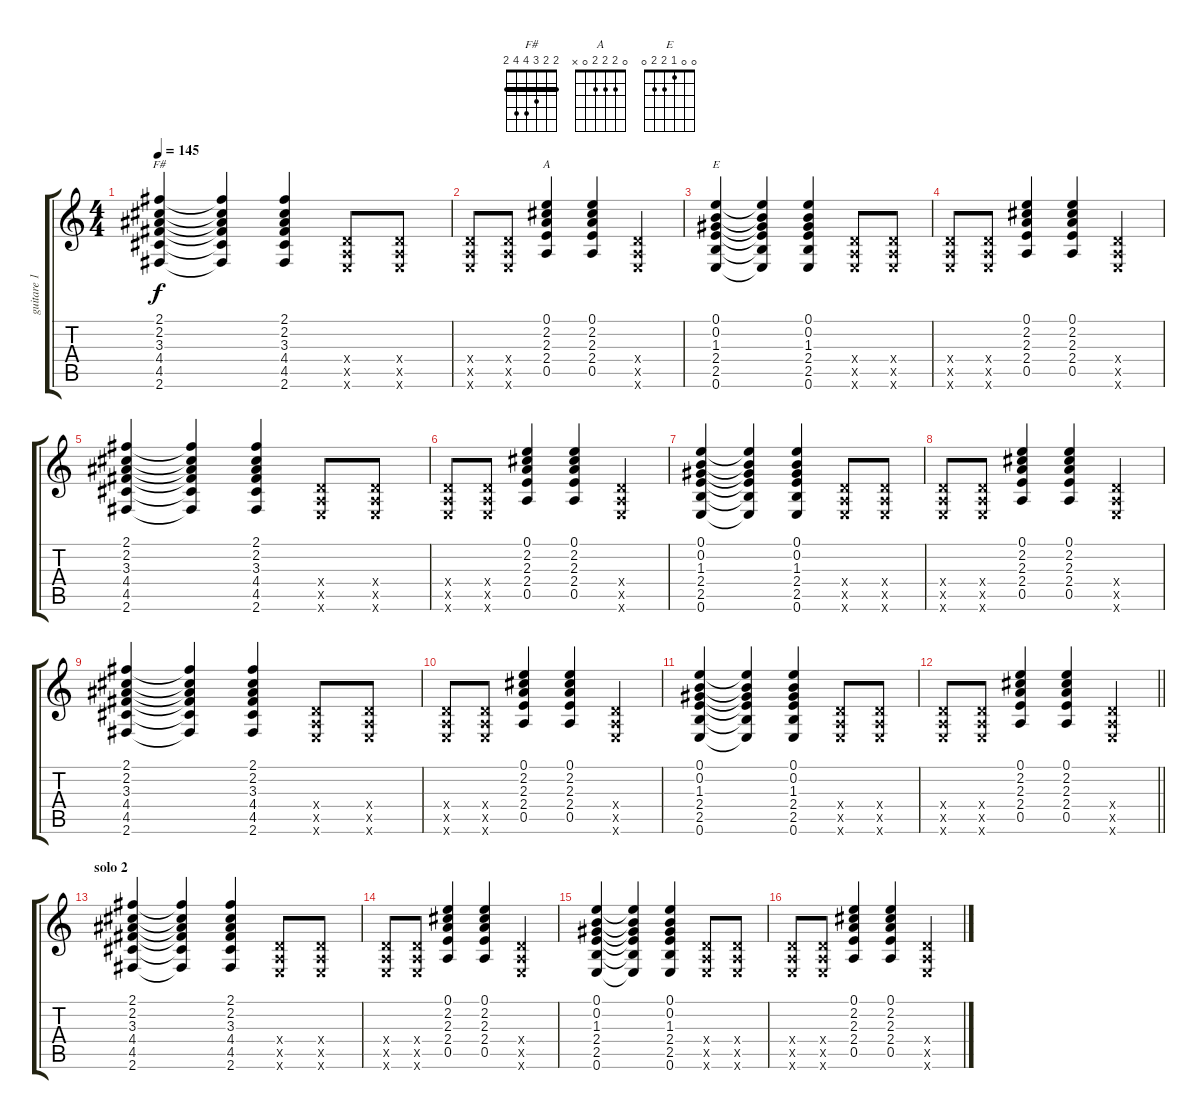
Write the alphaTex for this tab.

\track ("guitare 1" "guitare 1") {instrument acousticguitarsteel}
\staff {score tabs}
\tuning (E4 B3 G3 D3 A2 E2) {hide}
\chord ("F#" 2 2 3 4 4 2) {barre 2}
\chord ("A" 0 2 2 2 0 x)
\chord ("E" 0 0 1 2 2 0)
\ts (4 4)
\tempo 145
\clef g2
\ks c
(2.1 2.2 3.3 4.4 4.5 2.6).4{ch "F#" dy f} (2.1{t} 2.2{t} 3.3{t} 4.4{t} 4.5{t} 2.6{t}).4 (2.1 2.2 3.3 4.4 4.5 2.6).4 (0.4{x} 0.5{x} 0.6{x}).8 (0.4{x} 0.5{x} 0.6{x}).8 |
(0.4{x} 0.5{x} 0.6{x}).8 (0.4{x} 0.5{x} 0.6{x}).8 (0.1 2.2 2.3 2.4 0.5).4{ch "A"} (0.1 2.2 2.3 2.4 0.5).4 (0.4{x} 0.5{x} 0.6{x}).4 |
(0.1 0.2 1.3 2.4 2.5 0.6).4{ch "E"} (0.1{t} 0.2{t} 1.3{t} 2.4{t} 2.5{t} 0.6{t}).4 (0.1 0.2 1.3 2.4 2.5 0.6).4 (0.4{x} 0.5{x} 0.6{x}).8 (0.4{x} 0.5{x} 0.6{x}).8 |
(0.4{x} 0.5{x} 0.6{x}).8 (0.4{x} 0.5{x} 0.6{x}).8 (0.1 2.2 2.3 2.4 0.5).4 (0.1 2.2 2.3 2.4 0.5).4 (0.4{x} 0.5{x} 0.6{x}).4 |
(2.1 2.2 3.3 4.4 4.5 2.6).4 (2.1{t} 2.2{t} 3.3{t} 4.4{t} 4.5{t} 2.6{t}).4 (2.1 2.2 3.3 4.4 4.5 2.6).4 (0.4{x} 0.5{x} 0.6{x}).8 (0.4{x} 0.5{x} 0.6{x}).8 |
(0.4{x} 0.5{x} 0.6{x}).8 (0.4{x} 0.5{x} 0.6{x}).8 (0.1 2.2 2.3 2.4 0.5).4 (0.1 2.2 2.3 2.4 0.5).4 (0.4{x} 0.5{x} 0.6{x}).4 |
(0.1 0.2 1.3 2.4 2.5 0.6).4 (0.1{t} 0.2{t} 1.3{t} 2.4{t} 2.5{t} 0.6{t}).4 (0.1 0.2 1.3 2.4 2.5 0.6).4 (0.4{x} 0.5{x} 0.6{x}).8 (0.4{x} 0.5{x} 0.6{x}).8 |
(0.4{x} 0.5{x} 0.6{x}).8 (0.4{x} 0.5{x} 0.6{x}).8 (0.1 2.2 2.3 2.4 0.5).4 (0.1 2.2 2.3 2.4 0.5).4 (0.4{x} 0.5{x} 0.6{x}).4 |
(2.1 2.2 3.3 4.4 4.5 2.6).4 (2.1{t} 2.2{t} 3.3{t} 4.4{t} 4.5{t} 2.6{t}).4 (2.1 2.2 3.3 4.4 4.5 2.6).4 (0.4{x} 0.5{x} 0.6{x}).8 (0.4{x} 0.5{x} 0.6{x}).8 |
(0.4{x} 0.5{x} 0.6{x}).8 (0.4{x} 0.5{x} 0.6{x}).8 (0.1 2.2 2.3 2.4 0.5).4 (0.1 2.2 2.3 2.4 0.5).4 (0.4{x} 0.5{x} 0.6{x}).4 |
(0.1 0.2 1.3 2.4 2.5 0.6).4 (0.1{t} 0.2{t} 1.3{t} 2.4{t} 2.5{t} 0.6{t}).4 (0.1 0.2 1.3 2.4 2.5 0.6).4 (0.4{x} 0.5{x} 0.6{x}).8 (0.4{x} 0.5{x} 0.6{x}).8 |
\barLineRight lightlight
(0.4{x} 0.5{x} 0.6{x}).8 (0.4{x} 0.5{x} 0.6{x}).8 (0.1 2.2 2.3 2.4 0.5).4 (0.1 2.2 2.3 2.4 0.5).4 (0.4{x} 0.5{x} 0.6{x}).4 |
\section ("" "solo 2")
(2.1 2.2 3.3 4.4 4.5 2.6).4 (2.1{t} 2.2{t} 3.3{t} 4.4{t} 4.5{t} 2.6{t}).4 (2.1 2.2 3.3 4.4 4.5 2.6).4 (0.4{x} 0.5{x} 0.6{x}).8 (0.4{x} 0.5{x} 0.6{x}).8 |
(0.4{x} 0.5{x} 0.6{x}).8 (0.4{x} 0.5{x} 0.6{x}).8 (0.1 2.2 2.3 2.4 0.5).4 (0.1 2.2 2.3 2.4 0.5).4 (0.4{x} 0.5{x} 0.6{x}).4 |
(0.1 0.2 1.3 2.4 2.5 0.6).4 (0.1{t} 0.2{t} 1.3{t} 2.4{t} 2.5{t} 0.6{t}).4 (0.1 0.2 1.3 2.4 2.5 0.6).4 (0.4{x} 0.5{x} 0.6{x}).8 (0.4{x} 0.5{x} 0.6{x}).8 |
(0.4{x} 0.5{x} 0.6{x}).8 (0.4{x} 0.5{x} 0.6{x}).8 (0.1 2.2 2.3 2.4 0.5).4 (0.1 2.2 2.3 2.4 0.5).4 (0.4{x} 0.5{x} 0.6{x}).4
